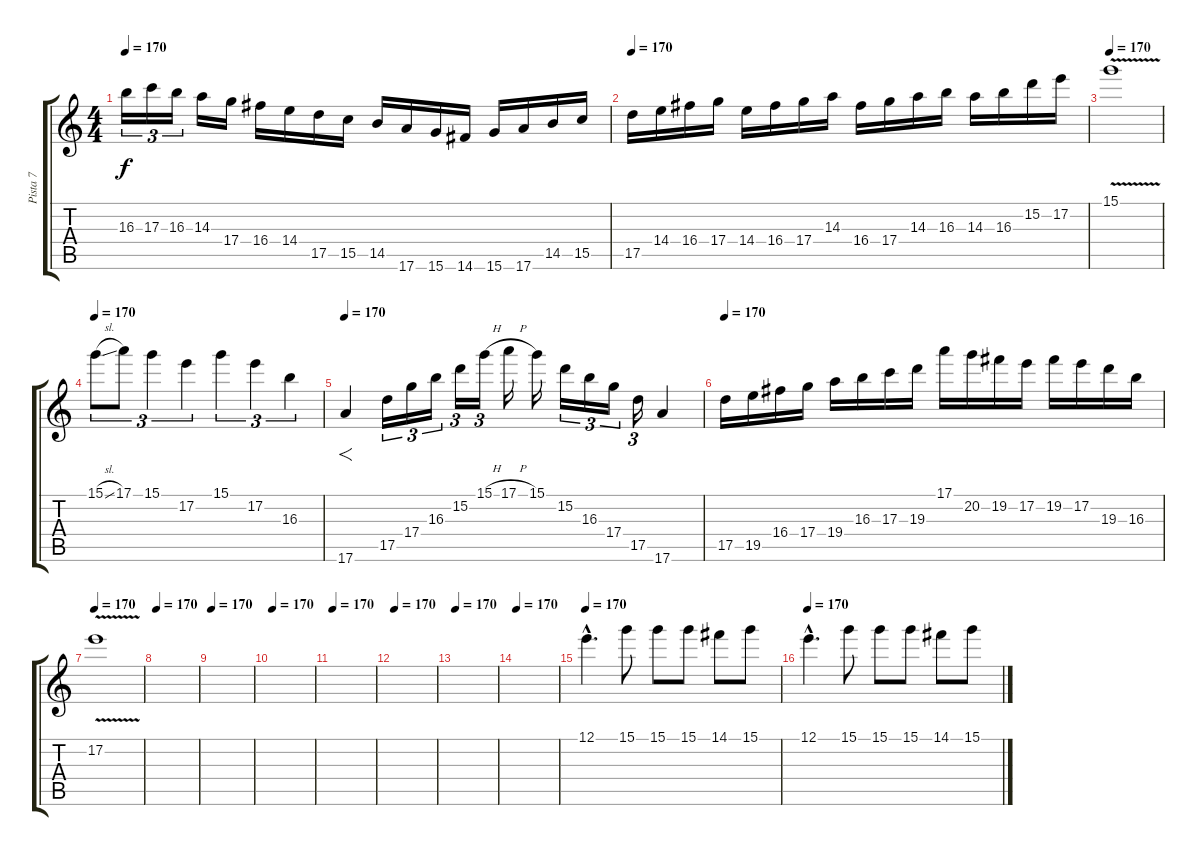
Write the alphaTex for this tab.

\track ("Pista 7" "Pista 7") {instrument overdrivenguitar}
\staff {score tabs}
\tuning (E4 B3 G3 D3 A2 E2) {hide}
\ts (4 4)
\tempo 170
\clef g2
\ks c
16.3.16{tu (3 2) dy f} 17.3.16{tu (3 2)} 16.3.16{tu (3 2)} 14.3.16 17.4.16 16.4.16 14.4.16 17.5.16 15.5.16 14.5.16 17.6.16 15.6.16 14.6.16 15.6.16 17.6.16 14.5.16 15.5.16 |
\tempo 170
17.5.16 14.4.16 16.4.16 17.4.16 14.4.16 16.4.16 17.4.16 14.3.16 16.4.16 17.4.16 14.3.16 16.3.16 14.3.16 16.3.16 15.2.16 17.2.16 |
\tempo 170
15.1{v}.1 |
\tempo 170
15.1{sl}.8{tu (3 2)} 17.1.8{tu (3 2)} 15.1.4{tu (3 2)} 17.2.4{tu (3 2)} 15.1.4{tu (3 2)} 17.2.4{tu (3 2)} 16.3.4{tu (3 2)} |
\tempo 170
17.6.4{f} 17.5.16{tu (3 2)} 17.4.16{tu (3 2)} 16.3.16{tu (3 2)} 15.2.16{tu (3 2)} 15.1{h}.16{tu (3 2)} 17.1{h}.16 15.1.16 15.2.16{tu (3 2)} 16.3.16{tu (3 2)} 17.4.16{tu (3 2)} 17.5.16{tu (3 2)} 17.6.4 |
\tempo 170
17.5.16 19.5.16 16.4.16 17.4.16 19.4.16 16.3.16 17.3.16 19.3.16 17.1.16 20.2.16 19.2.16 17.2.16 19.2.16 17.2.16 19.3.16 16.3.16 |
\section ("" "")
\tempo 170
17.2{v}.1{volume 0} |
\tempo 170
|
\tempo 170
|
\tempo 170
|
\tempo 170
|
\tempo 170
|
\tempo 170
|
\tempo 170
|
\section ("" "")
\tempo 170
12.1{hac}.4{d} 15.1.8 15.1.8 15.1.8 14.1.8 15.1.8 |
\tempo 170
12.1{hac}.4{d} 15.1.8 15.1.8 15.1.8 14.1.8 15.1.8
